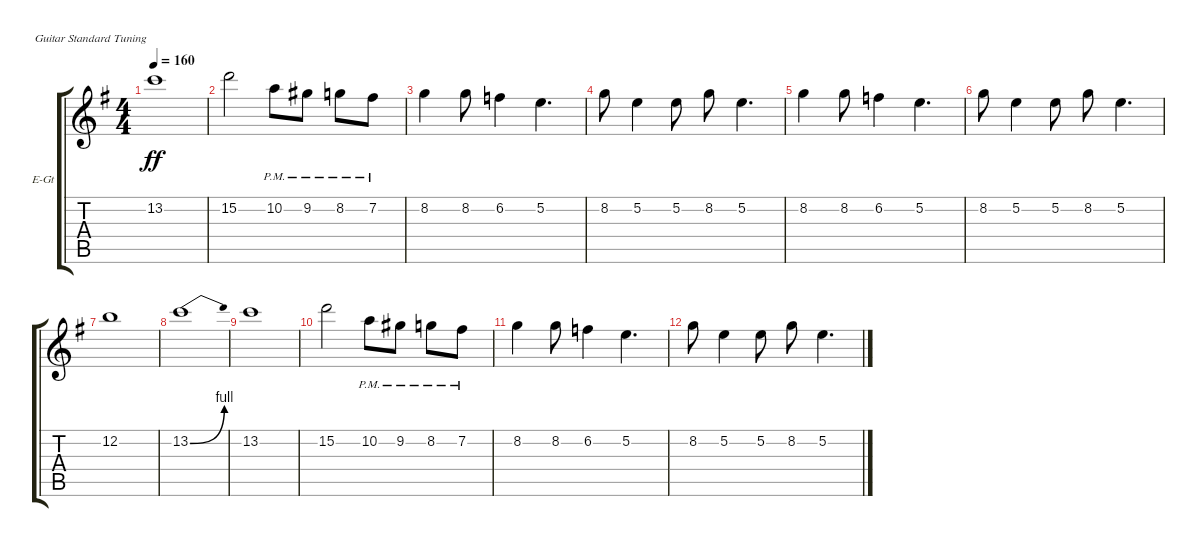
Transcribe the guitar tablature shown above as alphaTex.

\defaultSystemsLayout 4
\bracketExtendMode groupsimilarinstruments
\firstSystemTrackNameOrientation horizontal
\otherSystemsTrackNameOrientation horizontal
\track ("Electric Guitar" "E-Gt") {instrument distortionguitar}
\staff {score tabs}
\tuning (E4 B3 G3 D3 A2 E2)
\ts (4 4)
\tempo 160
\clef g2
\ks eminor
13.2.1{dy ff} |
15.2.2 10.2{pm}.8 9.2{pm}.8 8.2{pm}.8 7.2{pm}.8 |
8.2.4 8.2.8 6.2.4 5.2.4{d} |
8.2.8 5.2.4 5.2.8 8.2.8 5.2.4{d} |
8.2.4 8.2.8 6.2.4 5.2.4{d} |
8.2.8 5.2.4 5.2.8 8.2.8 5.2.4{d} |
12.2.1 |
13.2{be (bend 0 0 15 4)}.1 |
13.2.1 |
15.2.2 10.2{pm}.8 9.2{pm}.8 8.2{pm}.8 7.2{pm}.8 |
8.2.4 8.2.8 6.2.4 5.2.4{d} |
8.2.8 5.2.4 5.2.8 8.2.8 5.2.4{d}
